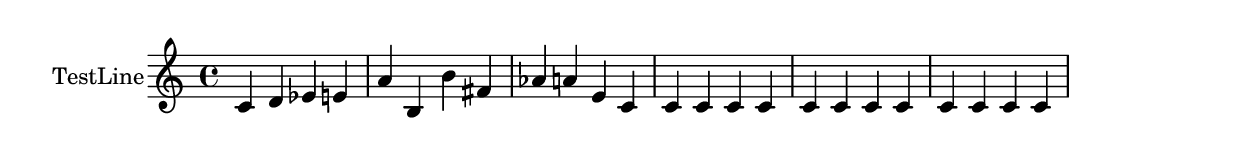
% 2018-07-11 23:23

\version "2.18.2"
\language "english"

\header {}

\layout {}

\paper {}

\score {
    \new Score <<
        \context Staff = "TestLine" \with {
            \consists Horizontal_bracket_engraver
        } {
            \set Staff.instrumentName = \markup { TestLine }
            \set Staff.shortInstrumentName = \markup { TestLine }
            {
                \accidentalStyle modern-cautionary
                c'4
                d'4
                ef'4
                e'4
                a'4
                b4
                b'4
                fs'4
                af'4
                a'4
                e'4
                c'4
                c'4
                c'4
                c'4
                c'4
                c'4
                c'4
                c'4
                c'4
                c'4
                c'4
                c'4
                c'4
            }
        }
    >>
}